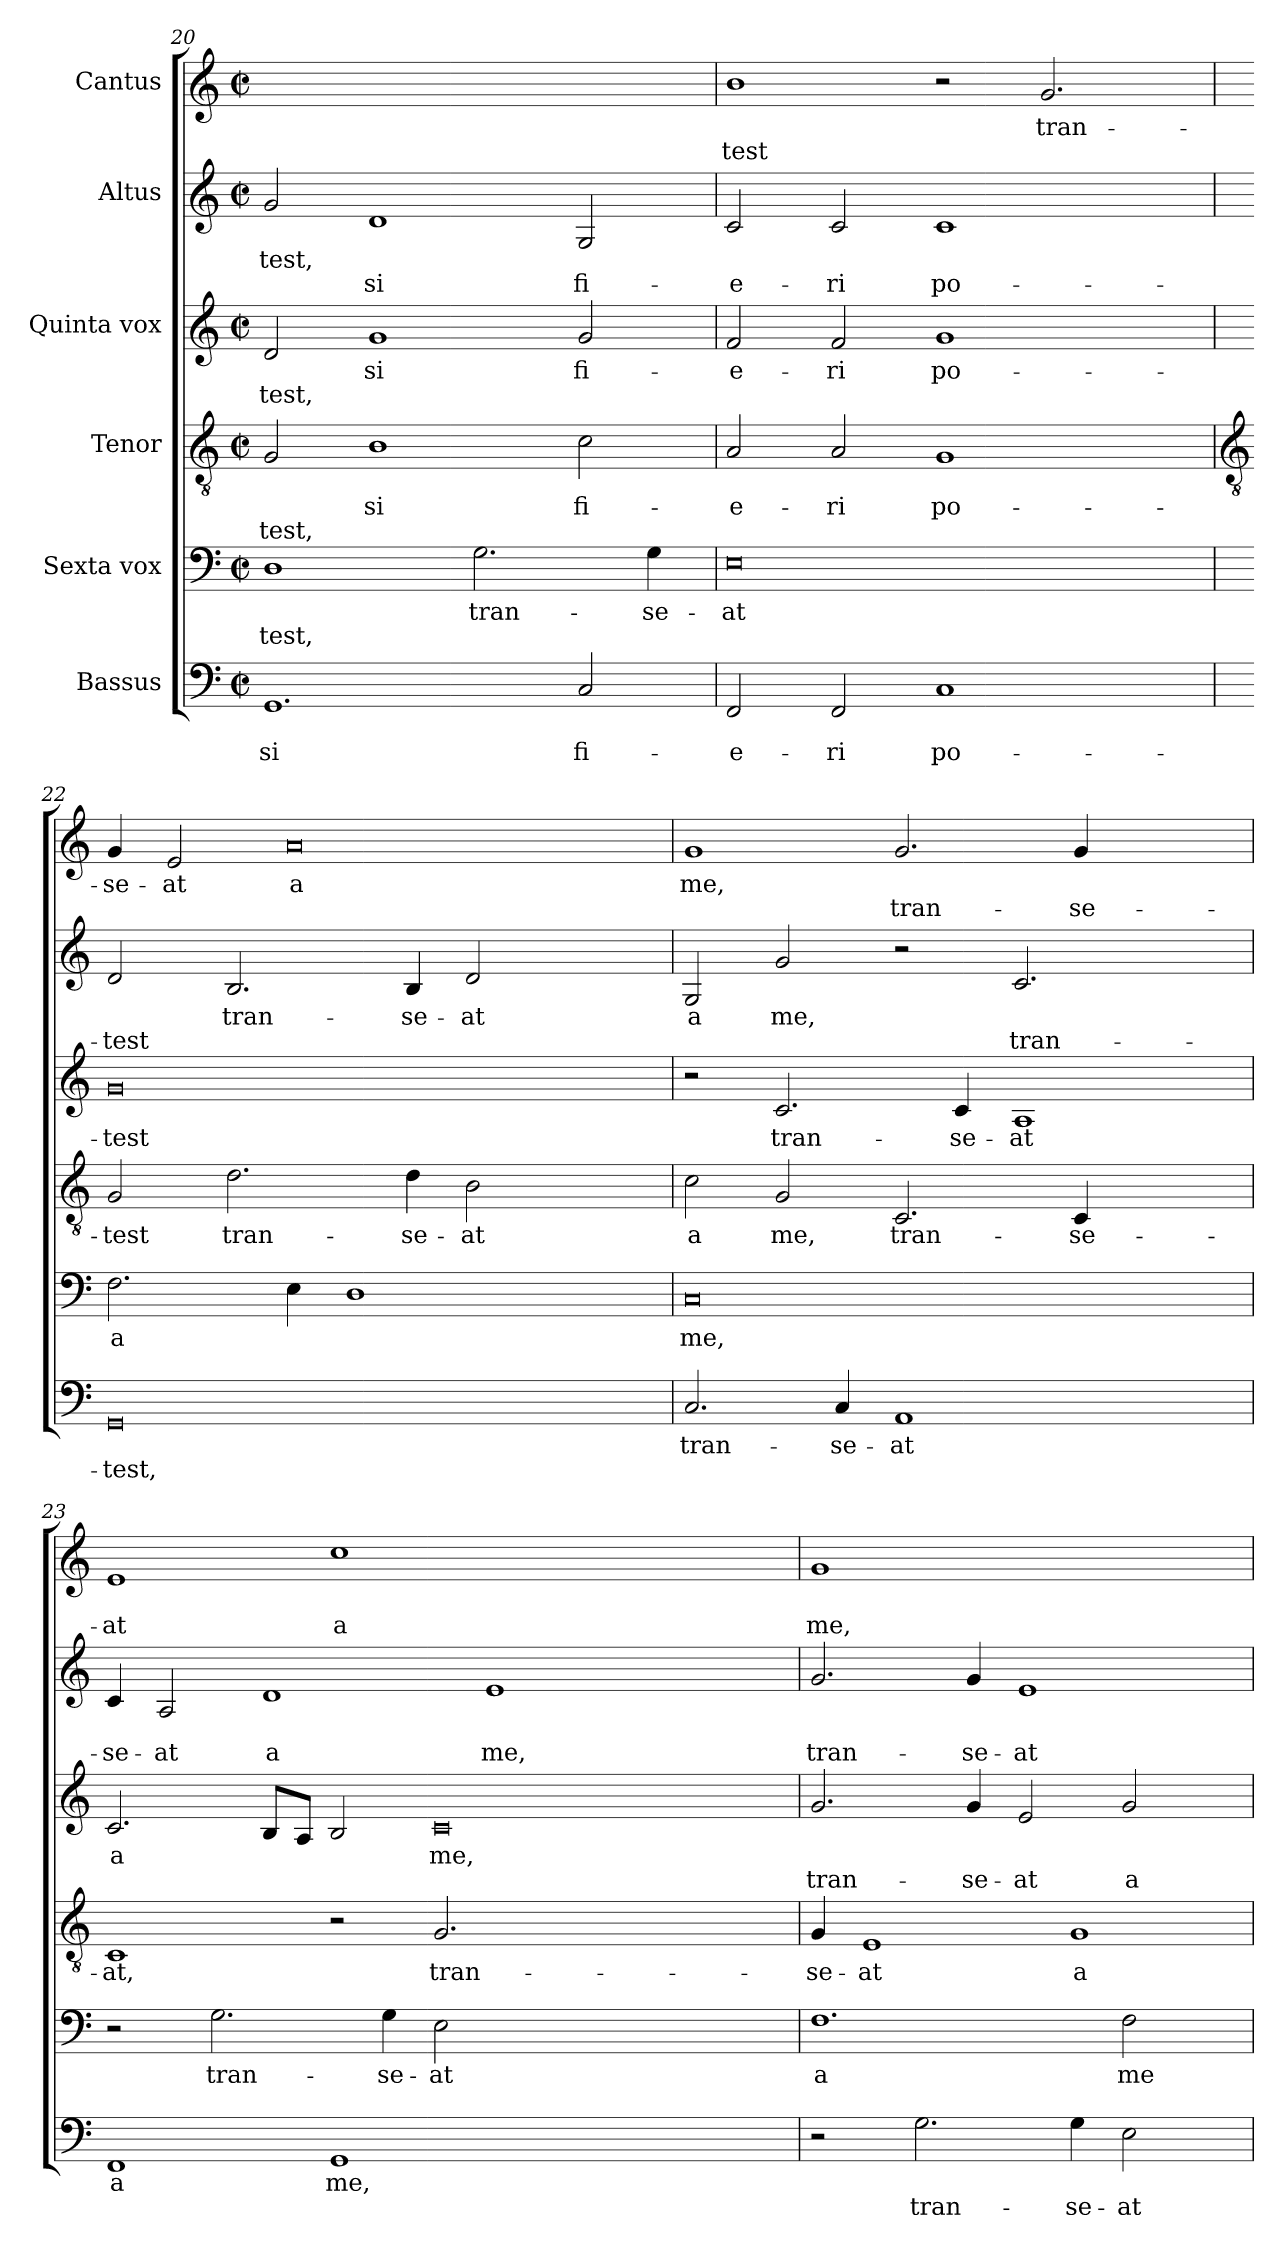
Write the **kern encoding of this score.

**kern	**text	**text	**kern	**text	**text	**kern	**text	**text	**kern	**text	**text	**kern	**text	**text	**kern	**text	**text
*part6	*part6	*part6	*part5	*part5	*part5	*part4	*part4	*part4	*part3	*part3	*part3	*part2	*part2	*part2	*part1	*part1	*part1
*staff6	*staff6	*staff6	*staff5	*staff5	*staff5	*staff4	*staff4	*staff4	*staff3	*staff3	*staff3	*staff2	*staff2	*staff2	*staff1	*staff1	*staff1
*I"Bassus	*	*	*I"Sexta vox	*	*	*I"Tenor	*	*	*I"Quinta vox	*	*	*I"Altus	*	*	*I"Cantus	*	*
!!LO:LB:g=z
*clefF4	*	*	*clefF4	*	*	*clefGv2	*	*	*clefG2	*	*	*clefG2	*	*	*clefG2	*	*
*k[]	*	*	*k[]	*	*	*k[]	*	*	*k[]	*	*	*k[]	*	*	*k[]	*	*
*C:	*	*	*C:	*	*	*C:	*	*	*C:	*	*	*C:	*	*	*C:	*	*
*M4/2	*	*	*M4/2	*	*	*M4/2	*	*	*M4/2	*	*	*M4/2	*	*	*M4/2	*	*
*met(c|)	*	*	*met(c|)	*	*	*met(c|)	*	*	*met(c|)	*	*	*met(c|)	*	*	*met(c|)	*	*
=20	=20	=20	=20	=20	=20	=20	=20	=20	=20	=20	=20	=20	=20	=20	=20	=20	=20
!	!	!LO:LY:b	!	!	!LO:LY:b	!	!	!LO:LY:b	!	!	!LO:LY:b	!	!LO:LY:b	!	!	!	!
1.GG	.	si	1D	.	-test,	2G	.	-test,	2d	.	-test,	2g	-test,	.	0ryy	.	.
!	!	!	!	!	!	!	!LO:LY:b	!	!	!LO:LY:b	!	!	!	!LO:LY:b	!	!	!
.	.	.	.	.	.	1B	si	.	1g	si	.	1d	.	si	.	.	.
!	!	!	!	!LO:LY:b	!	!	!	!	!	!	!	!	!	!	!	!	!
.	.	.	2.G	tran-	.	.	.	.	.	.	.	.	.	.	.	.	.
!	!	!LO:LY:b	!	!	!	!	!LO:LY:b	!	!	!LO:LY:b	!	!	!	!LO:LY:b	!	!	!
2C	.	fi-	.	.	.	2c	fi-	.	2g	fi-	.	2G	.	fi-	.	.	.
!	!	!	!	!LO:LY:b	!	!	!	!	!	!	!	!	!	!	!	!	!
.	.	.	4G	-se-	.	.	.	.	.	.	.	.	.	.	.	.	.
!!LO:LB:g=z
=21	=21	=21	=21	=21	=21	=21	=21	=21	=21	=21	=21	=21	=21	=21	=21	=21	=21
!	!	!LO:LY:b	!	!LO:LY:b	!	!	!LO:LY:b	!	!	!LO:LY:b	!	!	!	!LO:LY:b	!	!	!LO:LY:b
2FF	.	-e-	0E	-at	.	2A	-e-	.	2f	-e-	.	2c	.	-e-	1b	.	-test
!	!	!LO:LY:b	!	!	!	!	!LO:LY:b	!	!	!LO:LY:b	!	!	!	!LO:LY:b	!	!	!
2FF	.	-ri	.	.	.	2A	-ri	.	2f	-ri	.	2c	.	-ri	.	.	.
!	!	!LO:LY:b	!	!	!	!	!LO:LY:b	!	!	!LO:LY:b	!	!	!	!LO:LY:b	!	!	!
1C	.	po-	.	.	.	1G	po-	.	1g	po-	.	1c	.	po-	2r	.	.
!	!	!	!	!	!	!	!	!	!	!	!	!	!	!	!	!LO:LY:b	!
.	.	.	.	.	.	.	.	.	.	.	.	.	.	.	2.g	tran-	.
4ryy	.	.	4ryy	.	.	4ryy	.	.	4ryy	.	.	4ryy	.	.	.	.	.
!!LO:LB:g=z
=22A	=22A	=22A	=22A	=22A	=22A	=22A	=22A	=22A	=22A	=22A	=22A	=22A	=22A	=22A	=22A	=22A	=22A
*	*	*	*	*	*	*clefGv2	*	*	*	*	*	*	*	*	*	*	*
!	!	!LO:LY:b	!	!LO:LY:b	!	!	!LO:LY:b	!	!	!LO:LY:b	!	!	!	!LO:LY:b	!	!LO:LY:b	!
0GG	.	-test,	2.F	a	.	2G	-test	.	0g	-test	.	2d	.	-test	4g	-se-	.
!	!	!	!	!	!	!	!	!	!	!	!	!	!	!	!	!LO:LY:b	!
.	.	.	.	.	.	.	.	.	.	.	.	.	.	.	2e	-at	.
!	!	!	!	!	!	!	!LO:LY:b	!	!	!	!	!	!LO:LY:b	!	!	!	!
.	.	.	.	.	.	2.d	tran-	.	.	.	.	2.B	tran-	.	.	.	.
!	!	!	!	!	!	!	!	!	!	!	!	!	!	!	!	!LO:LY:b	!
.	.	.	4E	.	.	.	.	.	.	.	.	.	.	.	0a	a	.
.	.	.	1D	.	.	.	.	.	.	.	.	.	.	.	.	.	.
!	!	!	!	!	!	!	!LO:LY:b	!	!	!	!	!	!LO:LY:b	!	!	!	!
.	.	.	.	.	.	4d	-se-	.	.	.	.	4B	-se-	.	.	.	.
!	!	!	!	!	!	!	!LO:LY:b	!	!	!	!	!	!LO:LY:b	!	!	!	!
.	.	.	.	.	.	2B	-at	.	.	.	.	2d	-at	.	.	.	.
2.ryy	.	.	2.ryy	.	.	2.ryy	.	.	2.ryy	.	.	2.ryy	.	.	.	.	.
=23A	=23A	=23A	=23A	=23A	=23A	=23A	=23A	=23A	=23A	=23A	=23A	=23A	=23A	=23A	=23A	=23A	=23A
!	!LO:LY:b	!	!	!LO:LY:b	!	!	!LO:LY:b	!	!	!	!	!	!LO:LY:b	!	!	!LO:LY:b	!
2.C	tran-	.	0C	me,	.	2c	a	.	2r	.	.	2G	a	.	1g	me,	.
!	!	!	!	!	!	!	!LO:LY:b	!	!	!LO:LY:b	!	!	!LO:LY:b	!	!	!	!
.	.	.	.	.	.	2G	me,	.	2.c	tran-	.	2g	me,	.	.	.	.
!	!LO:LY:b	!	!	!	!	!	!	!	!	!	!	!	!	!	!	!	!
4C	-se-	.	.	.	.	.	.	.	.	.	.	.	.	.	.	.	.
!	!LO:LY:b	!	!	!	!	!	!LO:LY:b	!	!	!	!	!	!	!	!	!	!LO:LY:b
1AA	-at	.	.	.	.	2.C	tran-	.	.	.	.	2r	.	.	2.g	.	tran-
!	!	!	!	!	!	!	!	!	!	!LO:LY:b	!	!	!	!	!	!	!
.	.	.	.	.	.	.	.	.	4c	-se-	.	.	.	.	.	.	.
!	!	!	!	!	!	!	!	!	!	!LO:LY:b	!	!	!	!LO:LY:b	!	!	!
.	.	.	.	.	.	.	.	.	1A	-at	.	2.c	.	tran-	.	.	.
!	!	!	!	!	!	!	!LO:LY:b	!	!	!	!	!	!	!	!	!	!LO:LY:b
.	.	.	.	.	.	4C	-se-	.	.	.	.	.	.	.	4g	.	-se-
2ryy	.	.	2ryy	.	.	2ryy	.	.	.	.	.	.	.	.	2ryy	.	.
.	.	.	.	.	.	.	.	.	.	.	.	4ryy	.	.	.	.	.
=23B	=23B	=23B	=23B	=23B	=23B	=23B	=23B	=23B	=23B	=23B	=23B	=23B	=23B	=23B	=23B	=23B	=23B
!	!LO:LY:b	!	!	!	!	!	!LO:LY:b	!	!	!LO:LY:b	!	!	!	!LO:LY:b	!	!	!LO:LY:b
1FF	a	.	2r	.	.	1C	-at,	.	2.c	a	.	4c	.	-se-	1e	.	-at
!	!	!	!	!	!	!	!	!	!	!	!	!	!	!LO:LY:b	!	!	!
.	.	.	.	.	.	.	.	.	.	.	.	2A	.	-at	.	.	.
!	!	!	!	!LO:LY:b	!	!	!	!	!	!	!	!	!	!	!	!	!
.	.	.	2.G	tran-	.	.	.	.	.	.	.	.	.	.	.	.	.
!	!	!	!	!	!	!	!	!	!	!	!	!	!	!LO:LY:b	!	!	!
.	.	.	.	.	.	.	.	.	8BL	.	.	1d	.	a	.	.	.
.	.	.	.	.	.	.	.	.	8AJ	.	.	.	.	.	.	.	.
!	!LO:LY:b	!	!	!	!	!	!	!	!	!	!	!	!	!	!	!	!LO:LY:b
1GG	me,	.	.	.	.	2r	.	.	2B	.	.	.	.	.	1cc	.	a
!	!	!	!	!LO:LY:b	!	!	!	!	!	!	!	!	!	!	!	!	!
.	.	.	4G	-se-	.	.	.	.	.	.	.	.	.	.	.	.	.
!	!	!	!	!LO:LY:b	!	!	!LO:LY:b	!	!	!LO:LY:b	!	!	!	!	!	!	!
.	.	.	2E	-at	.	2.G	tran-	.	0c	me,	.	.	.	.	.	.	.
!	!	!	!	!	!	!	!	!	!	!	!	!	!	!LO:LY:b	!	!	!
.	.	.	.	.	.	.	.	.	.	.	.	1e	.	me,	.	.	.
1.ryy	.	.	1.ryy	.	.	.	.	.	.	.	.	.	.	.	1.ryy	.	.
.	.	.	.	.	.	1ryy	.	.	.	.	.	.	.	.	.	.	.
.	.	.	.	.	.	.	.	.	.	.	.	2.ryy	.	.	.	.	.
.	.	.	.	.	.	4ryy	.	.	.	.	.	.	.	.	.	.	.
!!LO:LB:g=z
=24A	=24A	=24A	=24A	=24A	=24A	=24A	=24A	=24A	=24A	=24A	=24A	=24A	=24A	=24A	=24A	=24A	=24A
!	!	!	!	!LO:LY:b	!	!	!LO:LY:b	!	!	!	!LO:LY:b	!	!	!LO:LY:b	!	!	!LO:LY:b
2r	.	.	1.F	a	.	4G	-se-	.	2.g	.	tran-	2.g	.	tran-	1g	.	me,
!	!	!	!	!	!	!	!LO:LY:b	!	!	!	!	!	!	!	!	!	!
.	.	.	.	.	.	1E	-at	.	.	.	.	.	.	.	.	.	.
!	!	!LO:LY:b	!	!	!	!	!	!	!	!	!	!	!	!	!	!	!
2.G	.	tran-	.	.	.	.	.	.	.	.	.	.	.	.	.	.	.
!	!	!	!	!	!	!	!	!	!	!	!LO:LY:b	!	!	!LO:LY:b	!	!	!
.	.	.	.	.	.	.	.	.	4g	.	-se-	4g	.	-se-	.	.	.
!	!	!	!	!	!	!	!	!	!	!	!LO:LY:b	!	!	!LO:LY:b	!	!	!
.	.	.	.	.	.	.	.	.	2e	.	-at	1e	.	-at	1ryy	.	.
!	!	!LO:LY:b	!	!	!	!	!LO:LY:b	!	!	!	!	!	!	!	!	!	!
4G	.	-se-	.	.	.	1G	a	.	.	.	.	.	.	.	.	.	.
!	!	!LO:LY:b	!	!LO:LY:b	!	!	!	!	!	!	!LO:LY:b	!	!	!	!	!	!
2E	.	-at	2F	me	.	.	.	.	2g	.	a	.	.	.	.	.	.
4ryy	.	.	4ryy	.	.	.	.	.	4ryy	.	.	4ryy	.	.	4ryy	.	.
=	=	=	=	=	=	=	=	=	=	=	=	=	=	=	=	=	=
*-	*-	*-	*-	*-	*-	*-	*-	*-	*-	*-	*-	*-	*-	*-	*-	*-	*-
